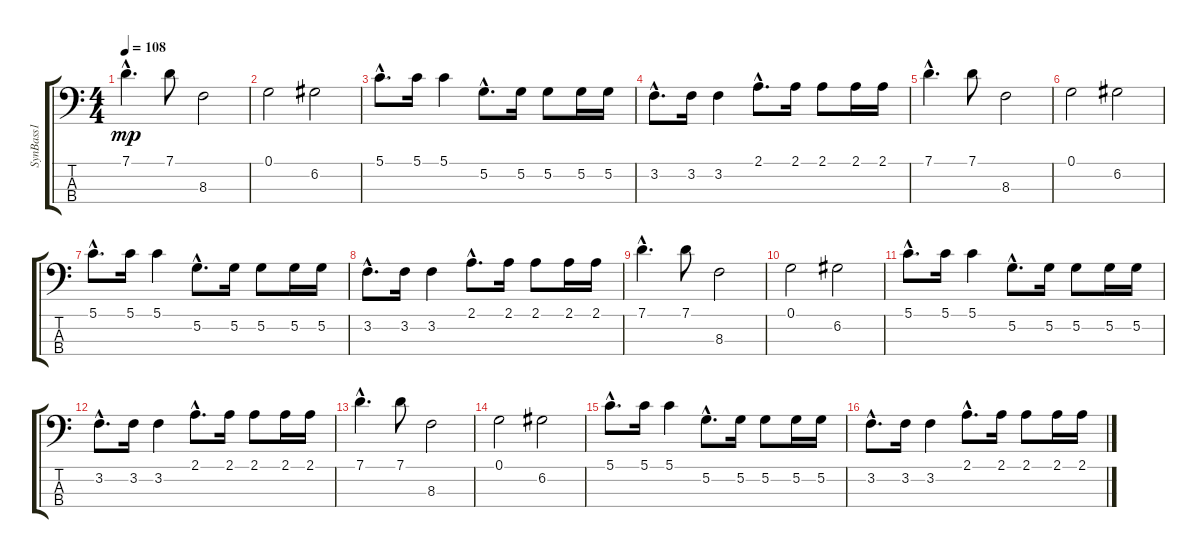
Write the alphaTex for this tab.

\track ("SynBass1" "SynBass1") {instrument synthbass1}
\staff {score tabs}
\tuning (G2 D2 A1 E1) {hide}
\ts (4 4)
\tempo 108
\clef f4
\ks c
7.1{hac}.4{d dy mp} 7.1.8 8.3.2 |
0.1.2 6.2.2 |
5.1{hac}.8{d} 5.1.16 5.1.4 5.2{hac}.8{d} 5.2.16 5.2.8 5.2.16 5.2.16 |
3.2{hac}.8{d} 3.2.16 3.2.4 2.1{hac}.8{d} 2.1.16 2.1.8 2.1.16 2.1.16 |
7.1{hac}.4{d} 7.1.8 8.3.2 |
0.1.2 6.2.2 |
5.1{hac}.8{d} 5.1.16 5.1.4 5.2{hac}.8{d} 5.2.16 5.2.8 5.2.16 5.2.16 |
3.2{hac}.8{d} 3.2.16 3.2.4 2.1{hac}.8{d} 2.1.16 2.1.8 2.1.16 2.1.16 |
7.1{hac}.4{d} 7.1.8 8.3.2 |
0.1.2 6.2.2 |
5.1{hac}.8{d} 5.1.16 5.1.4 5.2{hac}.8{d} 5.2.16 5.2.8 5.2.16 5.2.16 |
3.2{hac}.8{d} 3.2.16 3.2.4 2.1{hac}.8{d} 2.1.16 2.1.8 2.1.16 2.1.16 |
7.1{hac}.4{d} 7.1.8 8.3.2 |
0.1.2 6.2.2 |
5.1{hac}.8{d} 5.1.16 5.1.4 5.2{hac}.8{d} 5.2.16 5.2.8 5.2.16 5.2.16 |
3.2{hac}.8{d} 3.2.16 3.2.4 2.1{hac}.8{d} 2.1.16 2.1.8 2.1.16 2.1.16
